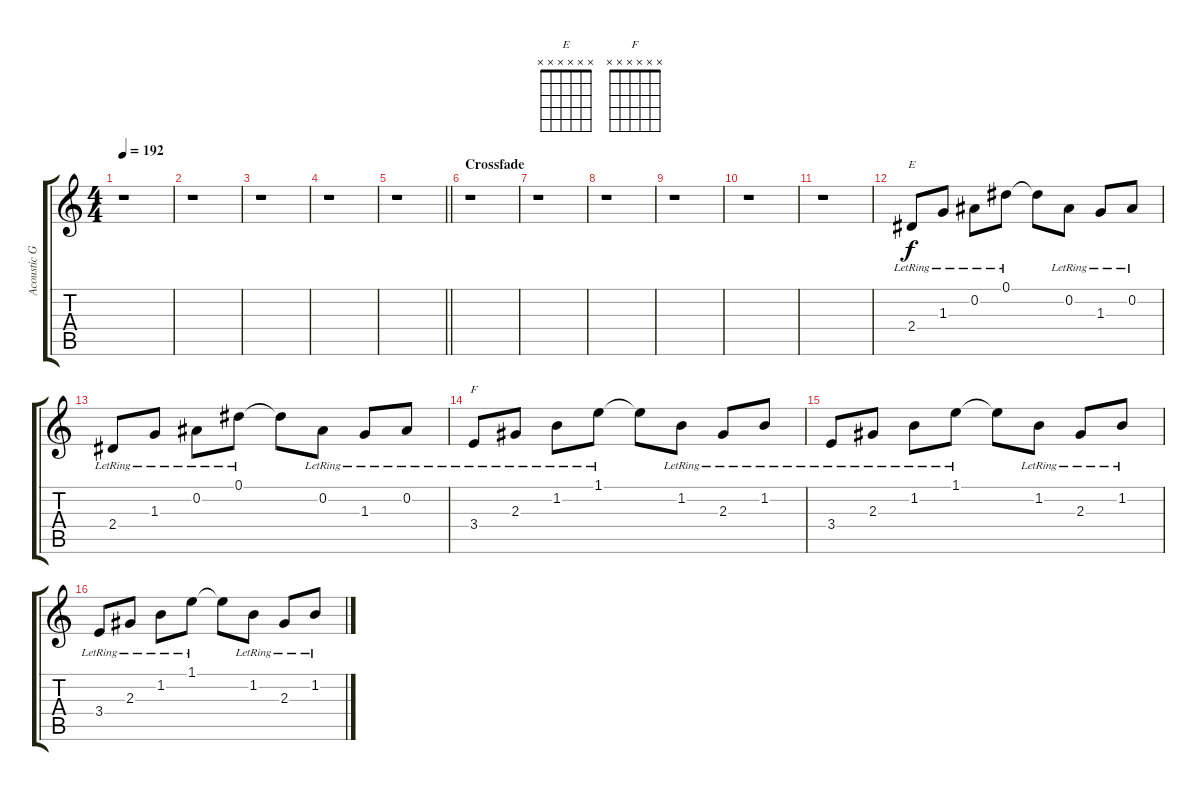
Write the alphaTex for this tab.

\track ("Acoustic Guitar 2 (Slash)" "Acoustic G") {instrument acousticguitarnylon}
\staff {score tabs}
\tuning (Eb4 Bb3 Gb3 Db3 Ab2 Eb2) {hide}
\chord ("E" x x x x x x)
\chord ("F" x x x x x x)
\ts (4 4)
\tempo 192
\clef g2
\ks c
r.1{dy f} |
r.1 |
r.1 |
r.1 |
\barLineRight lightlight
r.1 |
\section ("" "Crossfade")
r.1 |
r.1 |
r.1 |
r.1 |
r.1 |
r.1{volume 0} |
2.4{lr}.8{ch "E" volume 8} 1.3{lr}.8 0.2{lr}.8 0.1{lr}.8 0.1{t}.8 0.2{lr}.8 1.3{lr}.8 0.2{lr}.8 |
2.4{lr}.8 1.3{lr}.8 0.2{lr}.8 0.1{lr}.8 0.1{t}.8 0.2{lr}.8 1.3{lr}.8 0.2{lr}.8 |
3.4{lr}.8{ch "F"} 2.3{lr}.8 1.2{lr}.8 1.1{lr}.8 1.1{t}.8 1.2{lr}.8 2.3{lr}.8 1.2{lr}.8 |
3.4{lr}.8 2.3{lr}.8 1.2{lr}.8 1.1{lr}.8 1.1{t}.8 1.2{lr}.8 2.3{lr}.8 1.2{lr}.8 |
3.4{lr}.8{volume 13} 2.3{lr}.8 1.2{lr}.8 1.1{lr}.8 1.1{t}.8 1.2{lr}.8 2.3{lr}.8 1.2{lr}.8
